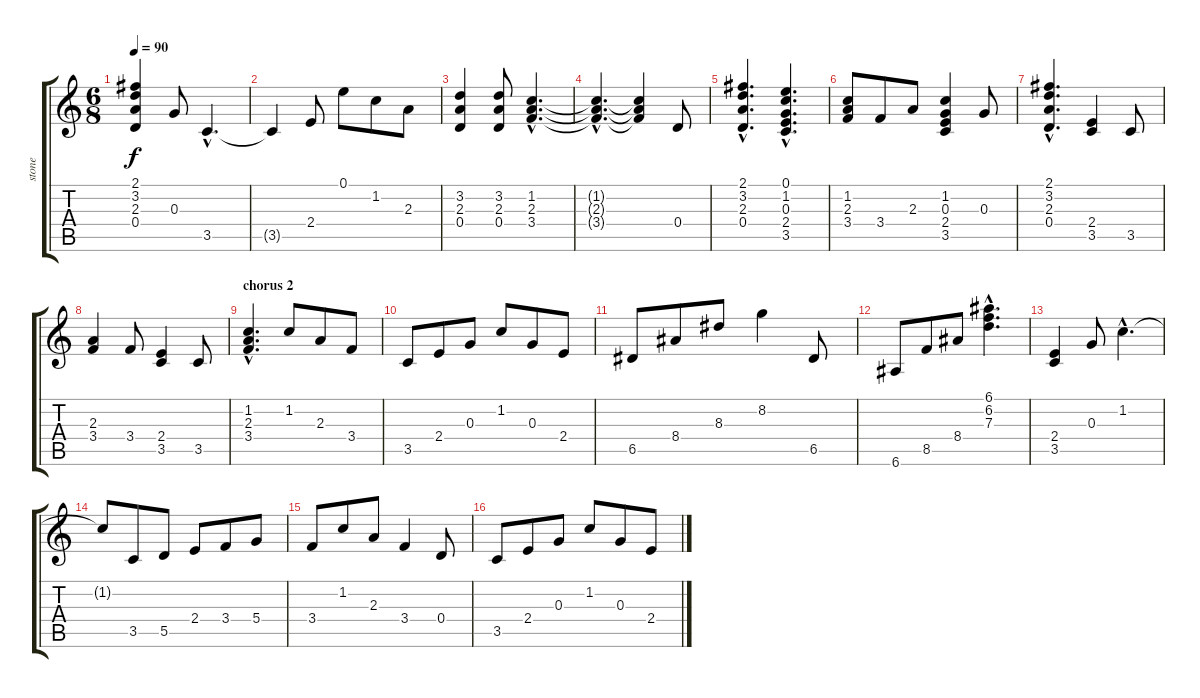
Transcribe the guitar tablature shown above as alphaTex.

\track ("stone" "stone") {instrument overdrivenguitar}
\staff {score tabs}
\tuning (E4 B3 G3 D3 A2 E2) {hide}
\ts (6 8)
\tempo 90
\clef g2
\ks c
(2.1 3.2 2.3 0.4).4{dy f} 0.3.8 3.5{hac}.4{d} |
3.5{t}.4 2.4.8 0.1.8 1.2.8 2.3.8 |
(3.2 2.3 0.4).4 (3.2 2.3 0.4).8 (1.2{hac} 2.3{hac} 3.4{hac}).4{d} |
(1.2{hac t} 2.3{hac t} 3.4{hac t}).4{d} (1.2{t} 2.3{t} 3.4{t}).4 0.4.8 |
(2.1{hac} 3.2{hac} 2.3{hac} 0.4{hac}).4{d} (0.1{hac} 1.2{hac} 0.3{hac} 2.4{hac} 3.5{hac}).4{d} |
(1.2 2.3 3.4).8 3.4.8 2.3.8 (1.2 0.3 2.4 3.5).4 0.3.8 |
(2.1{hac} 3.2{hac} 2.3{hac} 0.4{hac}).4{d} (2.4 3.5).4 3.5.8 |
(2.3 3.4).4 3.4.8 (2.4 3.5).4 3.5.8 |
\section ("" "chorus 2")
(1.2{hac} 2.3{hac} 3.4{hac}).4{d} 1.2.8 2.3.8 3.4.8 |
3.5.8 2.4.8 0.3.8 1.2.8 0.3.8 2.4.8 |
6.5.8 8.4.8 8.3.8 8.2.4 6.5.8 |
6.6.8 8.5.8 8.4.8 (6.1{hac} 6.2{hac} 7.3{hac}).4{d} |
(2.4 3.5).4 0.3.8 1.2{hac}.4{d} |
1.2{t}.8 3.5.8 5.5.8 2.4.8 3.4.8 5.4.8 |
3.4.8 1.2.8 2.3.8 3.4.4 0.4.8 |
3.5.8 2.4.8 0.3.8 1.2.8 0.3.8 2.4.8
